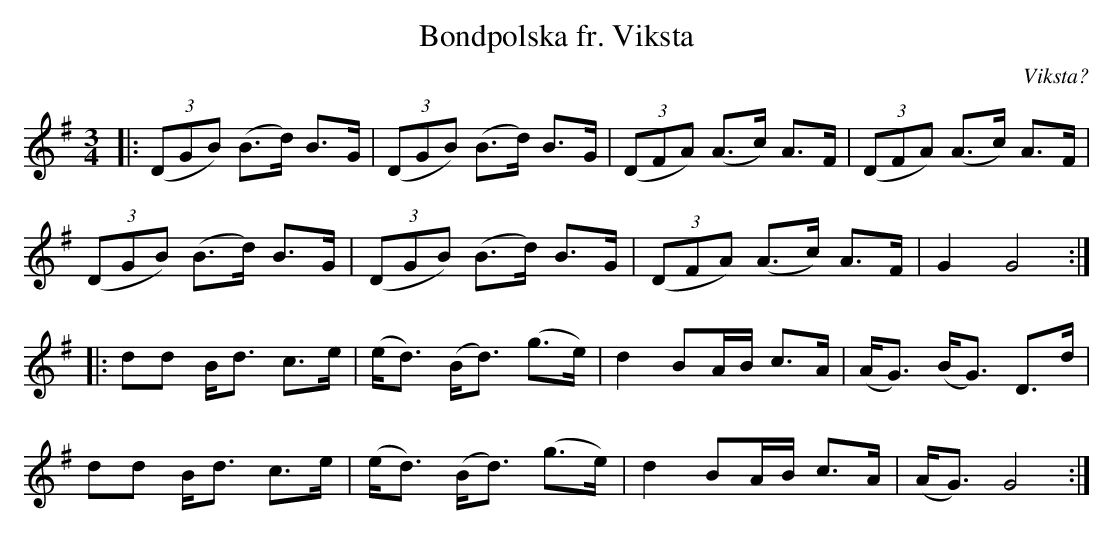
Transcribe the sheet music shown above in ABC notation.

X:1
T:Bondpolska fr. Viksta
O:Viksta?
M:3/4
L:1/8
K:G
|:((3DGB) (B>d) B>G|((3DGB) (B>d) B>G|((3DFA) (A>c) A>F|((3DFA) (A>c) A>F|
((3DGB) (B>d) B>G|((3DGB) (B>d) B>G|((3DFA) (A>c) A>F|G2 G4 :|
|: dd B<d c>e|(e<d) (B<d) (g>e)|d2 BA/2B/2 c>A|(A<G) (B<G) D>d|
dd B<d c>e|(e<d) (B<d) (g>e)|d2 BA/2B/2 c>A|(A<G) G4:|
